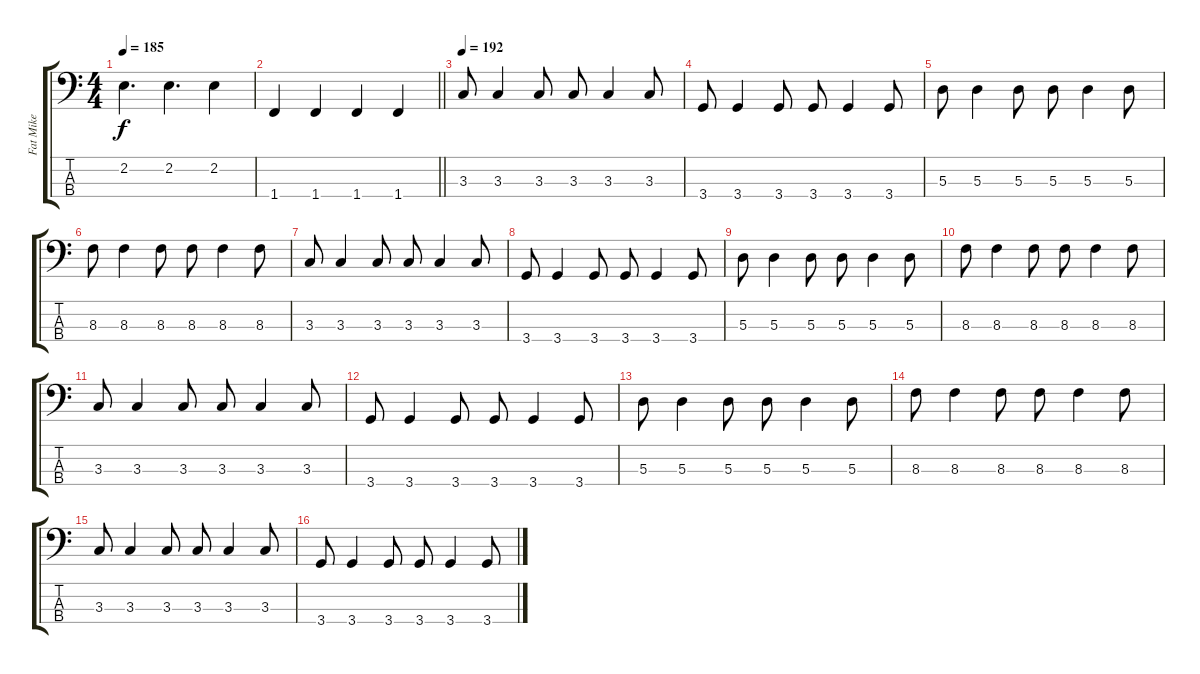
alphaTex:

\track ("Fat Mike" "Fat Mike") {instrument electricbasspick}
\staff {score tabs}
\tuning (G2 D2 A1 E1) {hide}
\ts (4 4)
\tempo 185
\clef f4
\ks c
2.2.4{d dy f} 2.2.4{d} 2.2.4 |
\barLineRight lightlight
1.4.4 1.4.4 1.4.4 1.4.4 |
\section ("" "")
\tempo 192
3.3.8 3.3.4 3.3.8 3.3.8 3.3.4 3.3.8 |
3.4.8 3.4.4 3.4.8 3.4.8 3.4.4 3.4.8 |
5.3.8 5.3.4 5.3.8 5.3.8 5.3.4 5.3.8 |
8.3.8 8.3.4 8.3.8 8.3.8 8.3.4 8.3.8 |
3.3.8 3.3.4 3.3.8 3.3.8 3.3.4 3.3.8 |
3.4.8 3.4.4 3.4.8 3.4.8 3.4.4 3.4.8 |
5.3.8 5.3.4 5.3.8 5.3.8 5.3.4 5.3.8 |
8.3.8 8.3.4 8.3.8 8.3.8 8.3.4 8.3.8 |
3.3.8 3.3.4 3.3.8 3.3.8 3.3.4 3.3.8 |
3.4.8 3.4.4 3.4.8 3.4.8 3.4.4 3.4.8 |
5.3.8 5.3.4 5.3.8 5.3.8 5.3.4 5.3.8 |
8.3.8 8.3.4 8.3.8 8.3.8 8.3.4 8.3.8 |
3.3.8 3.3.4 3.3.8 3.3.8 3.3.4 3.3.8 |
3.4.8 3.4.4 3.4.8 3.4.8 3.4.4 3.4.8
